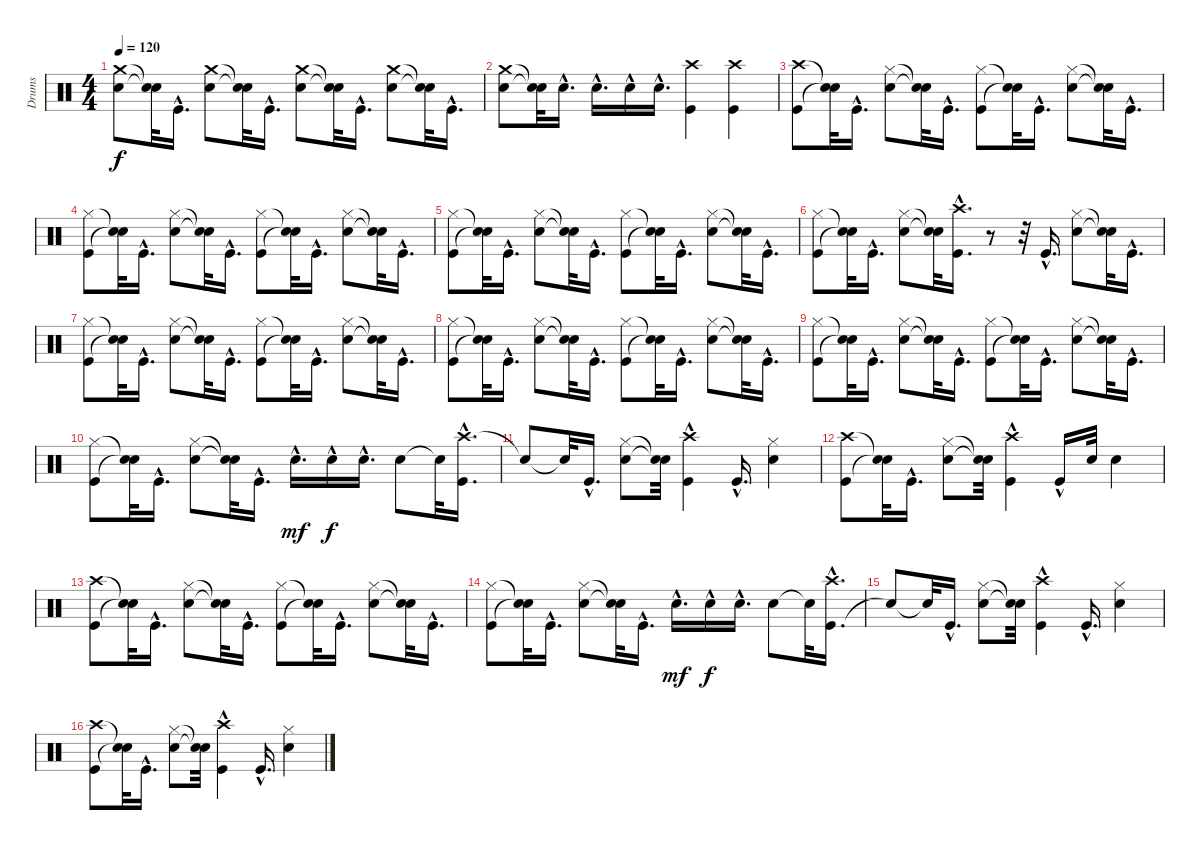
\track ("Drums" "Drums") {instrument percussion}
\staff {score}
\articulation defaults
\ts (4 4)
\tempo 120
\clef neutral
\ks c
("Snare (hit) 2" "Crash medium (hit)").8{dy f} ("Snare (hit)"{t} "Snare (hit)"{t}).32 "Kick (hit)"{hac}.16{d} ("Crash medium (hit)" "Snare (hit) 2").8 ("Snare (hit)"{t} "Snare (hit)"{t}).32 "Kick (hit)"{hac}.16{d} ("Snare (hit) 2" "Crash medium (hit)").8 ("Snare (hit)"{t} "Snare (hit)"{t}).32 "Kick (hit)"{hac}.16{d} ("Snare (hit) 2" "Crash medium (hit)").8 ("Snare (hit)"{t} "Snare (hit)"{t}).32 "Kick (hit)"{hac}.16{d} |
("Crash medium (hit)" "Snare (hit) 2").8 ("Snare (hit)"{t} "Snare (hit)"{t}).32 "Snare (hit) 2"{hac}.16{d} "Snare (hit) 2"{hac}.16{d} "Snare (hit) 2"{hac}.16 "Snare (hit) 2"{hac}.16{d} ("Kick (hit)" "Crash high (hit)").4 ("Crash high (hit)" "Kick (hit)").4 |
("Kick (hit)" "Crash high (hit)").8 ("Snare (hit)"{t} "Snare (hit)"{t}).32 "Kick (hit)"{hac}.16{d} ("Hi-Hat (closed)" "Snare (hit) 2").8 ("Snare (hit)"{t} "Snare (hit)"{t}).32 "Kick (hit)"{hac}.16{d} ("Hi-Hat (closed)" "Kick (hit)").8 ("Snare (hit)"{t} "Snare (hit)"{t}).32 "Kick (hit)"{hac}.16{d} ("Hi-Hat (closed)" "Snare (hit) 2").8 ("Snare (hit)"{t} "Snare (hit)"{t}).32 "Kick (hit)"{hac}.16{d} |
("Hi-Hat (closed)" "Kick (hit)").8 ("Snare (hit)"{t} "Snare (hit)"{t}).32 "Kick (hit)"{hac}.16{d} ("Hi-Hat (closed)" "Snare (hit) 2").8 ("Snare (hit)"{t} "Snare (hit)"{t}).32 "Kick (hit)"{hac}.16{d} ("Hi-Hat (closed)" "Kick (hit)").8 ("Snare (hit)"{t} "Snare (hit)"{t}).32 "Kick (hit)"{hac}.16{d} ("Snare (hit) 2" "Hi-Hat (closed)").8 ("Snare (hit)"{t} "Snare (hit)"{t}).32 "Kick (hit)"{hac}.16{d} |
("Kick (hit)" "Hi-Hat (closed)").8 ("Snare (hit)"{t} "Snare (hit)"{t}).32 "Kick (hit)"{hac}.16{d} ("Snare (hit) 2" "Hi-Hat (closed)").8 ("Snare (hit)"{t} "Snare (hit)"{t}).32 "Kick (hit)"{hac}.16{d} ("Hi-Hat (closed)" "Kick (hit)").8 ("Snare (hit)"{t} "Snare (hit)"{t}).32 "Kick (hit)"{hac}.16{d} ("Hi-Hat (closed)" "Snare (hit) 2").8 ("Snare (hit)"{t} "Snare (hit)"{t}).32 "Kick (hit)"{hac}.16{d} |
("Kick (hit)" "Hi-Hat (closed)").8 ("Snare (hit)"{t} "Snare (hit)"{t}).32 "Kick (hit)"{hac}.16{d} ("Hi-Hat (closed)" "Snare (hit) 2").8 ("Snare (hit)"{t} "Snare (hit)"{t}).32 ("Kick (hit)"{hac} "Crash high (hit)"{hac}).16{d} r.8 r.32 "Kick (hit)"{hac}.16{d} ("Hi-Hat (closed)" "Snare (hit) 2").8 ("Snare (hit)"{t} "Snare (hit)"{t}).32 "Kick (hit)"{hac}.16{d} |
("Kick (hit)" "Hi-Hat (closed)").8 ("Snare (hit)"{t} "Snare (hit)"{t}).32 "Kick (hit)"{hac}.16{d} ("Hi-Hat (closed)" "Snare (hit) 2").8 ("Snare (hit)"{t} "Snare (hit)"{t}).32 "Kick (hit)"{hac}.16{d} ("Kick (hit)" "Hi-Hat (closed)").8 ("Snare (hit)"{t} "Snare (hit)"{t}).32 "Kick (hit)"{hac}.16{d} ("Hi-Hat (closed)" "Snare (hit) 2").8 ("Snare (hit)"{t} "Snare (hit)"{t}).32 "Kick (hit)"{hac}.16{d} |
("Hi-Hat (closed)" "Kick (hit)").8 ("Snare (hit)"{t} "Snare (hit)"{t}).32 "Kick (hit)"{hac}.16{d} ("Hi-Hat (closed)" "Snare (hit) 2").8 ("Snare (hit)"{t} "Snare (hit)"{t}).32 "Kick (hit)"{hac}.16{d} ("Kick (hit)" "Hi-Hat (closed)").8 ("Snare (hit)"{t} "Snare (hit)"{t}).32 "Kick (hit)"{hac}.16{d} ("Snare (hit) 2" "Hi-Hat (closed)").8 ("Snare (hit)"{t} "Snare (hit)"{t}).32 "Kick (hit)"{hac}.16{d} |
("Hi-Hat (closed)" "Kick (hit)").8 ("Snare (hit)"{t} "Snare (hit)"{t}).32 "Kick (hit)"{hac}.16{d} ("Hi-Hat (closed)" "Snare (hit) 2").8 ("Snare (hit)"{t} "Snare (hit)"{t}).32 "Kick (hit)"{hac}.16{d} ("Hi-Hat (closed)" "Kick (hit)").8 ("Snare (hit)"{t} "Snare (hit)"{t}).32 "Kick (hit)"{hac}.16{d} ("Hi-Hat (closed)" "Snare (hit) 2").8 ("Snare (hit)"{t} "Snare (hit)"{t}).32 "Kick (hit)"{hac}.16{d} |
("Kick (hit)" "Hi-Hat (closed)").8 ("Snare (hit)"{t} "Snare (hit)"{t}).32 "Kick (hit)"{hac}.16{d} ("Snare (hit) 2" "Hi-Hat (closed)").8 ("Snare (hit)"{t} "Snare (hit)"{t}).32 "Kick (hit)"{hac}.16{d} "Snare (hit) 2"{hac}.16{d dy mf} "Snare (hit) 2"{hac}.16{dy f} "Snare (hit) 2"{hac}.16{d} "Snare (hit) 2".8 "Snare (hit)"{t}.32 ("Crash high (hit)"{hac} "Kick (hit)"{hac}).16{d} |
"Snare (hit)"{t}.8 "Snare (hit)"{t}.32 "Kick (hit)"{hac}.16{d} ("Snare (hit) 2" "Hi-Hat (closed)").8 ("Snare (hit)"{t} "Snare (hit)"{t}).32 ("Kick (hit)"{hac} "Crash high (hit)").4 "Kick (hit)"{hac}.16{d} ("Snare (hit) 2" "Hi-Hat (closed)").4 |
("Kick (hit)" "Crash high (hit)").8 ("Snare (hit)"{t} "Snare (hit)"{t}).32 "Kick (hit)"{hac}.16{d} ("Hi-Hat (closed)" "Snare (hit) 2").8 ("Snare (hit)"{t} "Snare (hit)"{t}).32 ("Kick (hit)"{hac} "Crash high (hit)").4 "Kick (hit)"{hac}.16 "Snare (hit) 2".32 "Snare (hit) 2".4 |
("Crash high (hit)" "Kick (hit)").8 ("Snare (hit)"{t} "Snare (hit)"{t}).32 "Kick (hit)"{hac}.16{d} ("Snare (hit) 2" "Hi-Hat (closed)").8 ("Snare (hit)"{t} "Snare (hit)"{t}).32 "Kick (hit)"{hac}.16{d} ("Hi-Hat (closed)" "Kick (hit)").8 ("Snare (hit)"{t} "Snare (hit)"{t}).32 "Kick (hit)"{hac}.16{d} ("Hi-Hat (closed)" "Snare (hit) 2").8 ("Snare (hit)"{t} "Snare (hit)"{t}).32 "Kick (hit)"{hac}.16{d} |
("Kick (hit)" "Hi-Hat (closed)").8 ("Snare (hit)"{t} "Snare (hit)"{t}).32 "Kick (hit)"{hac}.16{d} ("Snare (hit) 2" "Hi-Hat (closed)").8 ("Snare (hit)"{t} "Snare (hit)"{t}).32 "Kick (hit)"{hac}.16{d} "Snare (hit) 2"{hac}.16{d dy mf} "Snare (hit) 2"{hac}.16{dy f} "Snare (hit) 2"{hac}.16{d} "Snare (hit) 2".8 "Snare (hit)"{t}.32 ("Kick (hit)"{hac} "Crash high (hit)"{hac}).16{d} |
"Snare (hit)"{t}.8 "Snare (hit)"{t}.32 "Kick (hit)"{hac}.16{d} ("Hi-Hat (closed)" "Snare (hit) 2").8 ("Snare (hit)"{t} "Snare (hit)"{t}).32 ("Kick (hit)"{hac} "Crash high (hit)").4 "Kick (hit)"{hac}.16{d} ("Snare (hit) 2" "Hi-Hat (closed)").4 |
("Kick (hit)" "Crash high (hit)").8 ("Snare (hit)"{t} "Snare (hit)"{t}).32 "Kick (hit)"{hac}.16{d} ("Hi-Hat (closed)" "Snare (hit) 2").8 ("Snare (hit)"{t} "Snare (hit)"{t}).32 ("Crash high (hit)" "Kick (hit)"{hac}).4 "Kick (hit)"{hac}.16{d} ("Snare (hit) 2" "Hi-Hat (closed)").4
